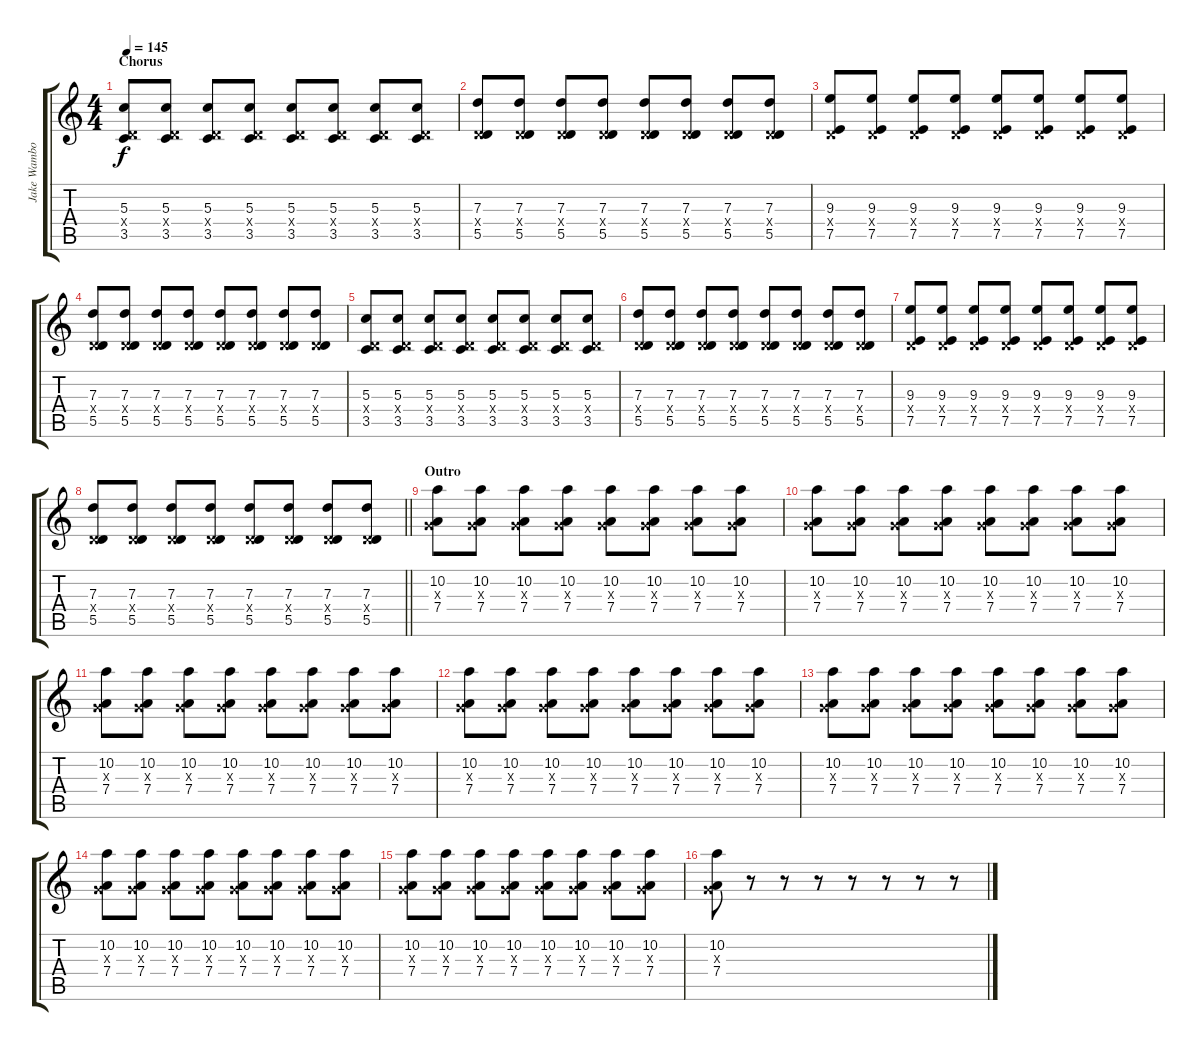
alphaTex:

\track ("Jake Wambold (Lead Guitar)" "Jake Wambo") {instrument electricguitarclean}
\staff {score tabs}
\tuning (E4 B3 G3 D3 A2 E2) {hide}
\ts (4 4)
\section ("" "Chorus")
\tempo 145
\clef g2
\ks c
(5.3 0.4{x} 3.5).8{dy f instrument overdrivenguitar} (5.3 0.4{x} 3.5).8 (5.3 0.4{x} 3.5).8 (5.3 0.4{x} 3.5).8 (5.3 0.4{x} 3.5).8 (5.3 0.4{x} 3.5).8 (5.3 0.4{x} 3.5).8 (5.3 0.4{x} 3.5).8 |
(7.3 0.4{x} 5.5).8 (7.3 0.4{x} 5.5).8 (7.3 0.4{x} 5.5).8 (7.3 0.4{x} 5.5).8 (7.3 0.4{x} 5.5).8 (7.3 0.4{x} 5.5).8 (7.3 0.4{x} 5.5).8 (7.3 0.4{x} 5.5).8 |
(9.3 0.4{x} 7.5).8 (9.3 0.4{x} 7.5).8 (9.3 0.4{x} 7.5).8 (9.3 0.4{x} 7.5).8 (9.3 0.4{x} 7.5).8 (9.3 0.4{x} 7.5).8 (9.3 0.4{x} 7.5).8 (9.3 0.4{x} 7.5).8 |
(7.3 0.4{x} 5.5).8 (7.3 0.4{x} 5.5).8 (7.3 0.4{x} 5.5).8 (7.3 0.4{x} 5.5).8 (7.3 0.4{x} 5.5).8 (7.3 0.4{x} 5.5).8 (7.3 0.4{x} 5.5).8 (7.3 0.4{x} 5.5).8 |
(5.3 0.4{x} 3.5).8 (5.3 0.4{x} 3.5).8 (5.3 0.4{x} 3.5).8 (5.3 0.4{x} 3.5).8 (5.3 0.4{x} 3.5).8 (5.3 0.4{x} 3.5).8 (5.3 0.4{x} 3.5).8 (5.3 0.4{x} 3.5).8 |
(7.3 0.4{x} 5.5).8 (7.3 0.4{x} 5.5).8 (7.3 0.4{x} 5.5).8 (7.3 0.4{x} 5.5).8 (7.3 0.4{x} 5.5).8 (7.3 0.4{x} 5.5).8 (7.3 0.4{x} 5.5).8 (7.3 0.4{x} 5.5).8 |
(9.3 0.4{x} 7.5).8 (9.3 0.4{x} 7.5).8 (9.3 0.4{x} 7.5).8 (9.3 0.4{x} 7.5).8 (9.3 0.4{x} 7.5).8 (9.3 0.4{x} 7.5).8 (9.3 0.4{x} 7.5).8 (9.3 0.4{x} 7.5).8 |
\barLineRight lightlight
(7.3 0.4{x} 5.5).8 (7.3 0.4{x} 5.5).8 (7.3 0.4{x} 5.5).8 (7.3 0.4{x} 5.5).8 (7.3 0.4{x} 5.5).8 (7.3 0.4{x} 5.5).8 (7.3 0.4{x} 5.5).8 (7.3 0.4{x} 5.5).8 |
\section ("" "Outro")
(10.2 0.3{x} 7.4).8 (10.2 0.3{x} 7.4).8 (10.2 0.3{x} 7.4).8 (10.2 0.3{x} 7.4).8 (10.2 0.3{x} 7.4).8 (10.2 0.3{x} 7.4).8 (10.2 0.3{x} 7.4).8 (10.2 0.3{x} 7.4).8 |
(10.2 0.3{x} 7.4).8 (10.2 0.3{x} 7.4).8 (10.2 0.3{x} 7.4).8 (10.2 0.3{x} 7.4).8 (10.2 0.3{x} 7.4).8 (10.2 0.3{x} 7.4).8 (10.2 0.3{x} 7.4).8 (10.2 0.3{x} 7.4).8 |
(10.2 0.3{x} 7.4).8 (10.2 0.3{x} 7.4).8 (10.2 0.3{x} 7.4).8 (10.2 0.3{x} 7.4).8 (10.2 0.3{x} 7.4).8 (10.2 0.3{x} 7.4).8 (10.2 0.3{x} 7.4).8 (10.2 0.3{x} 7.4).8 |
(10.2 0.3{x} 7.4).8 (10.2 0.3{x} 7.4).8 (10.2 0.3{x} 7.4).8 (10.2 0.3{x} 7.4).8 (10.2 0.3{x} 7.4).8 (10.2 0.3{x} 7.4).8 (10.2 0.3{x} 7.4).8 (10.2 0.3{x} 7.4).8 |
(10.2 0.3{x} 7.4).8 (10.2 0.3{x} 7.4).8 (10.2 0.3{x} 7.4).8 (10.2 0.3{x} 7.4).8 (10.2 0.3{x} 7.4).8 (10.2 0.3{x} 7.4).8 (10.2 0.3{x} 7.4).8 (10.2 0.3{x} 7.4).8 |
(10.2 0.3{x} 7.4).8 (10.2 0.3{x} 7.4).8 (10.2 0.3{x} 7.4).8 (10.2 0.3{x} 7.4).8 (10.2 0.3{x} 7.4).8 (10.2 0.3{x} 7.4).8 (10.2 0.3{x} 7.4).8 (10.2 0.3{x} 7.4).8 |
(10.2 0.3{x} 7.4).8 (10.2 0.3{x} 7.4).8 (10.2 0.3{x} 7.4).8 (10.2 0.3{x} 7.4).8 (10.2 0.3{x} 7.4).8 (10.2 0.3{x} 7.4).8 (10.2 0.3{x} 7.4).8 (10.2 0.3{x} 7.4).8 |
(10.2 0.3{x} 7.4).8 r.8 r.8 r.8 r.8 r.8 r.8 r.8
